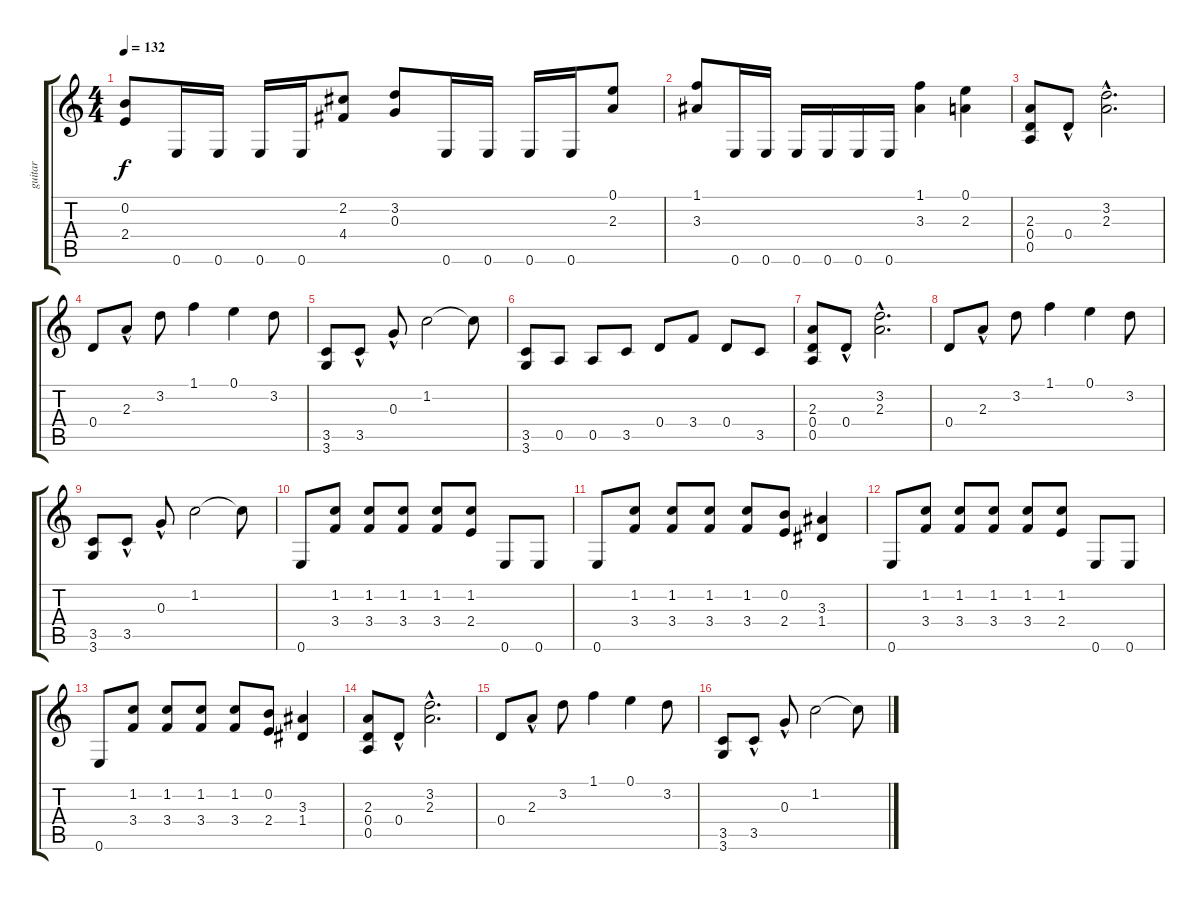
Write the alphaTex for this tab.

\track ("guitar" "guitar") {instrument overdrivenguitar}
\staff {score tabs}
\tuning (E4 B3 G3 D3 A2 E2) {hide}
\ts (4 4)
\tempo 132
\clef g2
\ks c
(0.2 2.4).8{dy f} 0.6.16 0.6.16 0.6.16 0.6.16 (2.2 4.4).8 (3.2 0.3).8 0.6.16 0.6.16 0.6.16 0.6.16 (0.1 2.3).8 |
(1.1 3.3).8 0.6.16 0.6.16 0.6.16 0.6.16 0.6.16 0.6.16 (1.1 3.3).4 (0.1 2.3).4 |
(2.3 0.4 0.5).8 0.4{hac}.8 (3.2 2.3{hac}).2{d} |
0.4.8 2.3{hac}.8 3.2.8 1.1.4 0.1.4 3.2.8 |
(3.5 3.6).8 3.5{hac}.8 0.3{hac}.8 1.2.2 1.2{t}.8 |
(3.5 3.6).8 0.5.8 0.5.8 3.5.8 0.4.8 3.4.8 0.4.8 3.5.8 |
(2.3 0.4 0.5).8 0.4{hac}.8 (3.2 2.3{hac}).2{d} |
0.4.8 2.3{hac}.8 3.2.8 1.1.4 0.1.4 3.2.8 |
(3.5 3.6).8 3.5{hac}.8 0.3{hac}.8 1.2.2 1.2{t}.8 |
0.6.8 (1.2 3.4).8 (1.2 3.4).8 (1.2 3.4).8 (1.2 3.4).8 (1.2 2.4).8 0.6.8 0.6.8 |
0.6.8 (1.2 3.4).8 (1.2 3.4).8 (1.2 3.4).8 (1.2 3.4).8 (0.2 2.4).8 (3.3 1.4).4 |
0.6.8 (1.2 3.4).8 (1.2 3.4).8 (1.2 3.4).8 (1.2 3.4).8 (1.2 2.4).8 0.6.8 0.6.8 |
0.6.8 (1.2 3.4).8 (1.2 3.4).8 (1.2 3.4).8 (1.2 3.4).8 (0.2 2.4).8 (3.3 1.4).4 |
(2.3 0.4 0.5).8 0.4{hac}.8 (3.2 2.3{hac}).2{d} |
0.4.8 2.3{hac}.8 3.2.8 1.1.4 0.1.4 3.2.8 |
(3.5 3.6).8 3.5{hac}.8 0.3{hac}.8 1.2.2 1.2{t}.8
